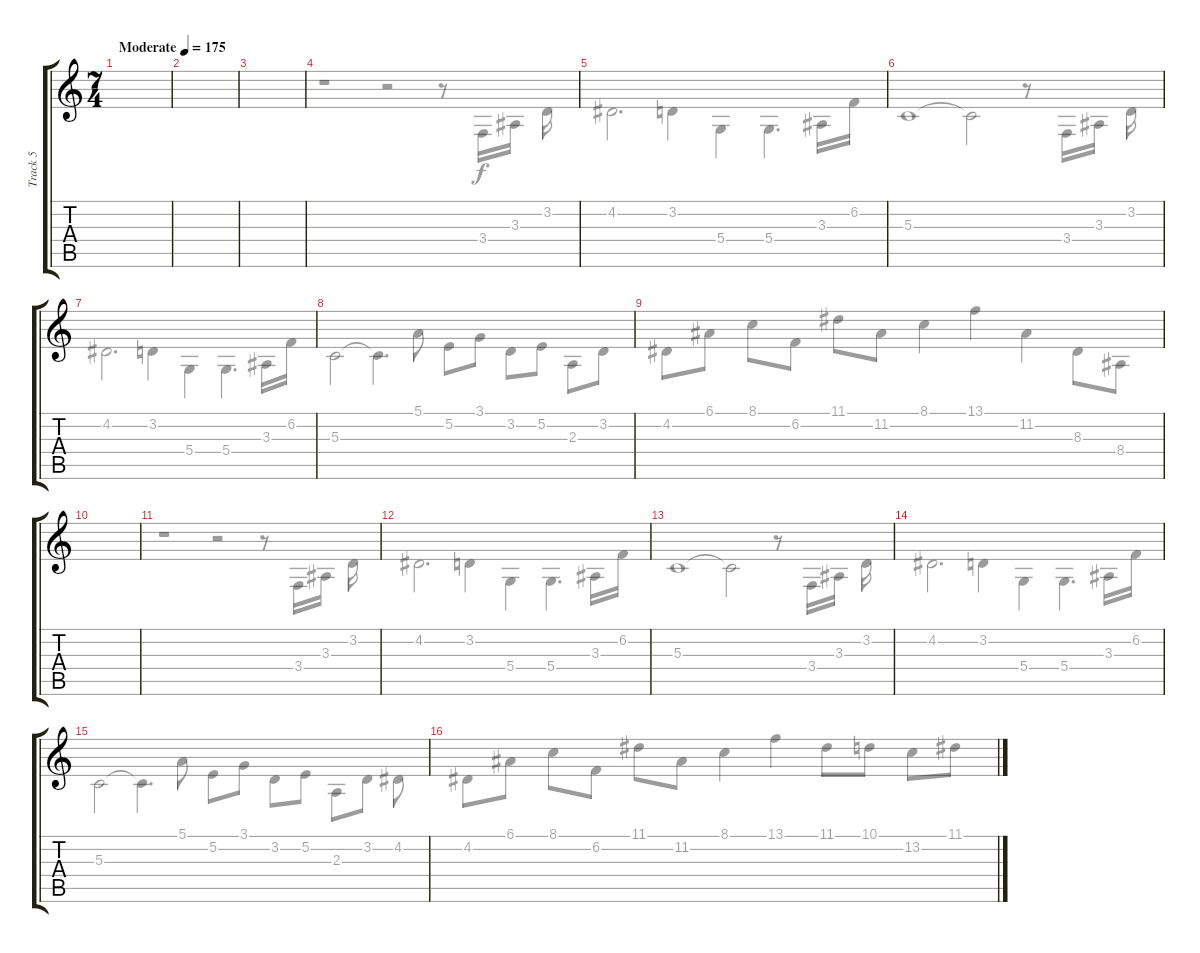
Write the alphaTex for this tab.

\track ("Track 5" "Track 5") {instrument vibraphone}
\staff {score tabs}
\tuning (E4 B3 G3 D3 A2 E2) {hide}
\voice
\ts (7 4)
\tempo (175 "Moderate")
\clef g2
\ks c
|
|
|
|
|
|
|
|
|
|
|
|
|
|
|
\voice
\clef g2
\ks c
|
|
|
r.1 r.2 r.8 3.4.16 3.3.16 3.2.16 |
4.2.2{d} 3.2.4 5.4.4 5.4.4{d} 3.3.16 6.2.16 |
5.3.1 5.3{t}.2 r.8 3.4.16 3.3.16 3.2.16 |
4.2.2{d} 3.2.4 5.4.4 5.4.4{d} 3.3.16 6.2.16 |
5.3.2 5.3{t}.4{d} 5.1.8 5.2.8 3.1.8 3.2.8 5.2.8 2.3.8 3.2.8 |
4.2.8 6.1.8 8.1.8 6.2.8 11.1.8 11.2.8 8.1.4 13.1.4 11.2.4 8.3.8 8.4.8 |
|
r.1 r.2 r.8 3.4.16 3.3.16 3.2.16 |
4.2.2{d} 3.2.4 5.4.4 5.4.4{d} 3.3.16 6.2.16 |
5.3.1 5.3{t}.2 r.8 3.4.16 3.3.16 3.2.16 |
4.2.2{d} 3.2.4 5.4.4 5.4.4{d} 3.3.16 6.2.16 |
5.3.2 5.3{t}.4{d} 5.1.8 5.2.8 3.1.8 3.2.8 5.2.8 2.3.8 3.2.8 4.2.8 |
4.2.8 6.1.8 8.1.8 6.2.8 11.1.8 11.2.8 8.1.4 13.1.4 11.1.8 10.1.8 13.2.8 11.1.8
